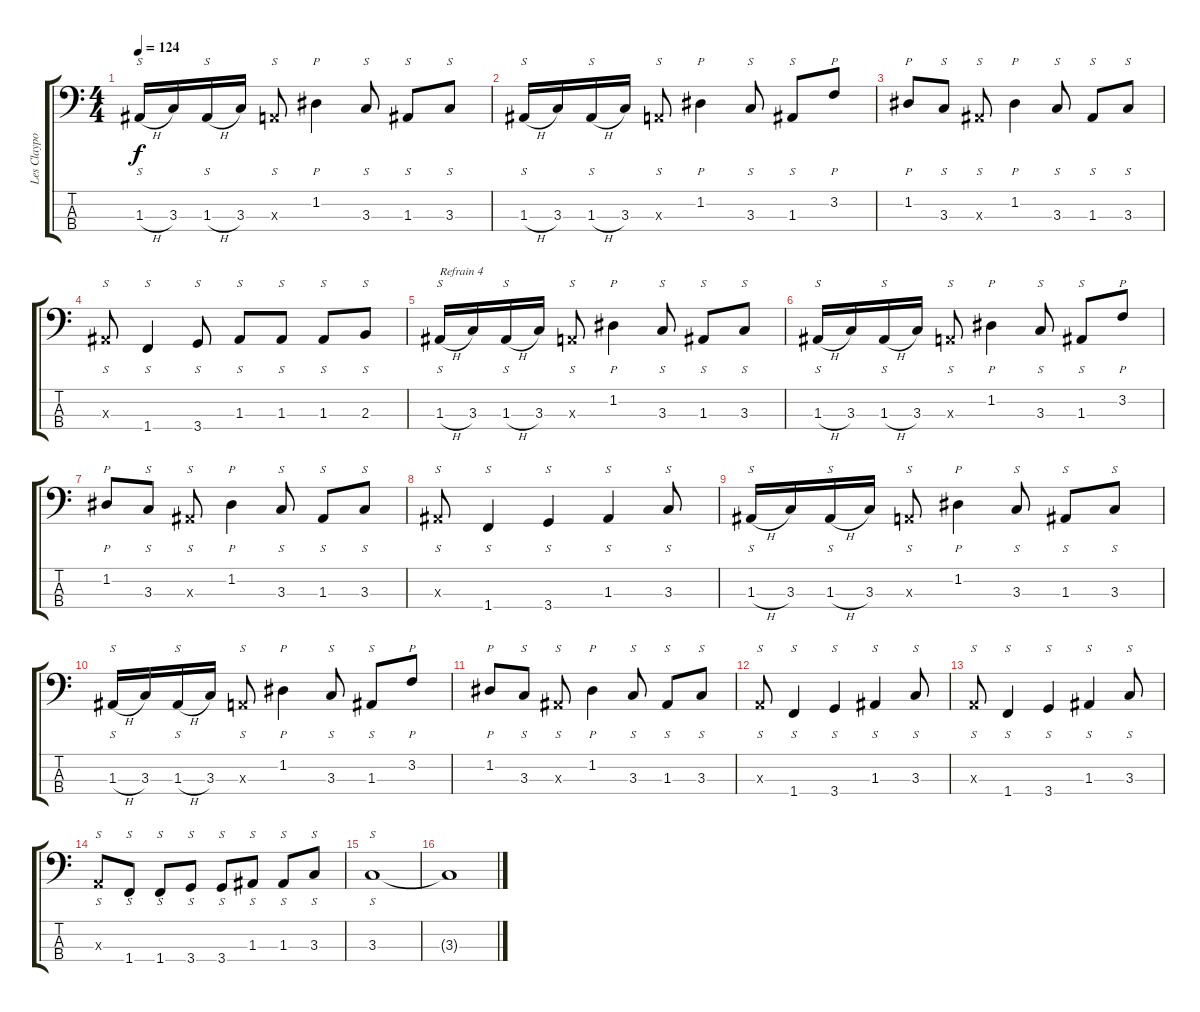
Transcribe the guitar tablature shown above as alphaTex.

\track ("Les Claypool" "Les Claypo") {instrument slapbass1}
\staff {score tabs}
\tuning (G2 D2 A1 E1) {hide}
\ts (4 4)
\tempo 124
\clef f4
\ks c
1.3{h}.16{s dy f} 3.3.16 1.3{h}.16{s} 3.3.16 0.3{x}.8{s} 1.2.4{p} 3.3.8{s} 1.3.8{s} 3.3.8{s} |
1.3{h}.16{s} 3.3.16 1.3{h}.16{s} 3.3.16 0.3{x}.8{s} 1.2.4{p} 3.3.8{s} 1.3.8{s} 3.2.8{p} |
1.2.8{p} 3.3.8{s} 1.3{x}.8{s} 1.2.4{p} 3.3.8{s} 1.3.8{s} 3.3.8{s} |
1.3{x}.8{s} 1.4.4{s} 3.4.8{s} 1.3.8{s} 1.3.8{s} 1.3.8{s} 2.3.8{s} |
1.3{h}.16{s txt "Refrain 4"} 3.3.16 1.3{h}.16{s} 3.3.16 0.3{x}.8{s} 1.2.4{p} 3.3.8{s} 1.3.8{s} 3.3.8{s} |
1.3{h}.16{s} 3.3.16 1.3{h}.16{s} 3.3.16 0.3{x}.8{s} 1.2.4{p} 3.3.8{s} 1.3.8{s} 3.2.8{p} |
1.2.8{p} 3.3.8{s} 1.3{x}.8{s} 1.2.4{p} 3.3.8{s} 1.3.8{s} 3.3.8{s} |
1.3{x}.8{s} 1.4.4{s} 3.4.4{s} 1.3.4{s} 3.3.8{s} |
1.3{h}.16{s} 3.3.16 1.3{h}.16{s} 3.3.16 0.3{x}.8{s} 1.2.4{p} 3.3.8{s} 1.3.8{s} 3.3.8{s} |
1.3{h}.16{s} 3.3.16 1.3{h}.16{s} 3.3.16 0.3{x}.8{s} 1.2.4{p} 3.3.8{s} 1.3.8{s} 3.2.8{p} |
1.2.8{p} 3.3.8{s} 1.3{x}.8{s} 1.2.4{p} 3.3.8{s} 1.3.8{s} 3.3.8{s} |
0.3{x}.8{s} 1.4.4{s} 3.4.4{s} 1.3.4{s} 3.3.8{s} |
0.3{x}.8{s} 1.4.4{s} 3.4.4{s} 1.3.4{s} 3.3.8{s} |
0.3{x}.8{s} 1.4.8{s} 1.4.8{s} 3.4.8{s} 3.4.8{s} 1.3.8{s} 1.3.8{s} 3.3.8{s} |
3.3.1{s} |
3.3{t}.1
